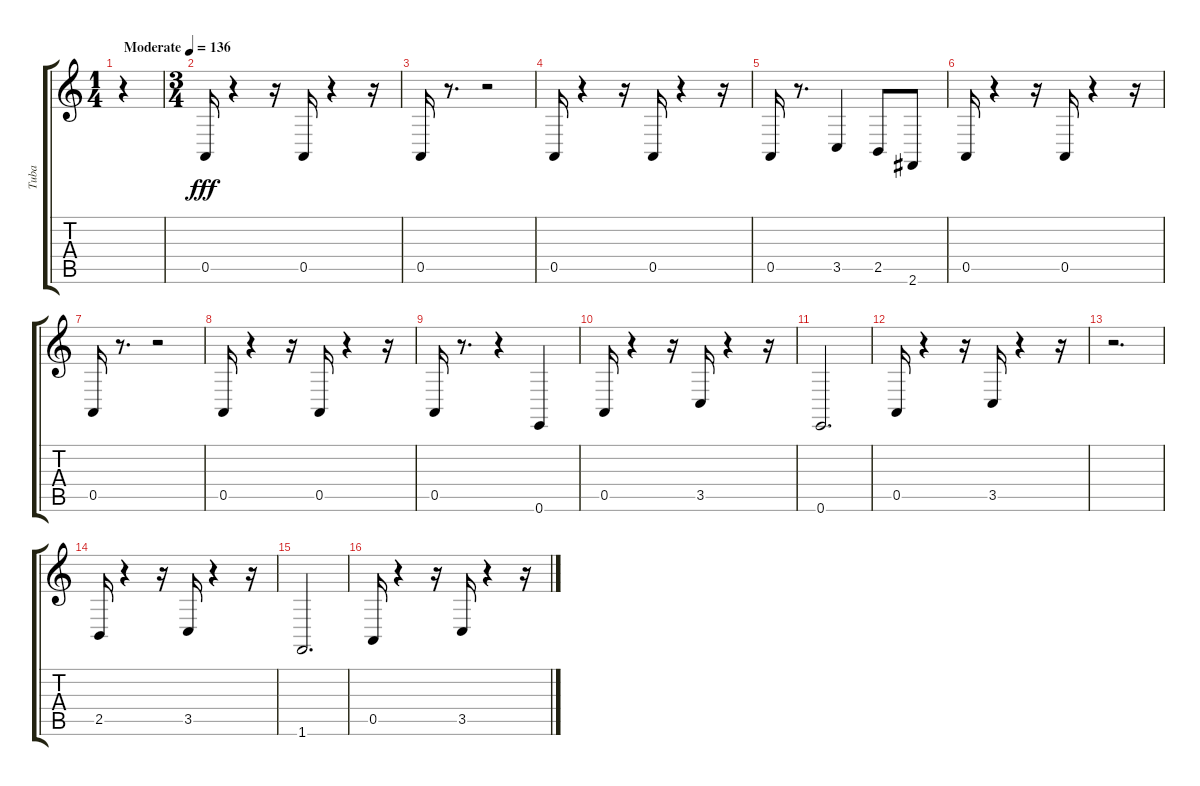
\track ("Tuba" "Tuba") {instrument tuba}
\staff {score tabs}
\tuning (E4 B3 G3 D3 A2 E2) {hide}
\ts (1 4)
\tempo (136 "Moderate")
\clef g2
\ks c
r.4{dy fff instrument tuba} |
\ts (3 4)
0.5.16 r.4 r.16 0.5.16 r.4 r.16 |
0.5.16 r.8{d} r.2 |
0.5.16 r.4 r.16 0.5.16 r.4 r.16 |
0.5.16 r.8{d} 3.5.4 2.5.8 2.6.8 |
0.5.16 r.4 r.16 0.5.16 r.4 r.16 |
0.5.16 r.8{d} r.2 |
0.5.16 r.4 r.16 0.5.16 r.4 r.16 |
0.5.16 r.8{d} r.4 0.6.4 |
0.5.16 r.4 r.16 3.5.16 r.4 r.16 |
0.6.2{d} |
0.5.16 r.4 r.16 3.5.16 r.4 r.16 |
r.2{d} |
2.5.16 r.4 r.16 3.5.16 r.4 r.16 |
1.6.2{d} |
0.5.16 r.4 r.16 3.5.16 r.4 r.16
